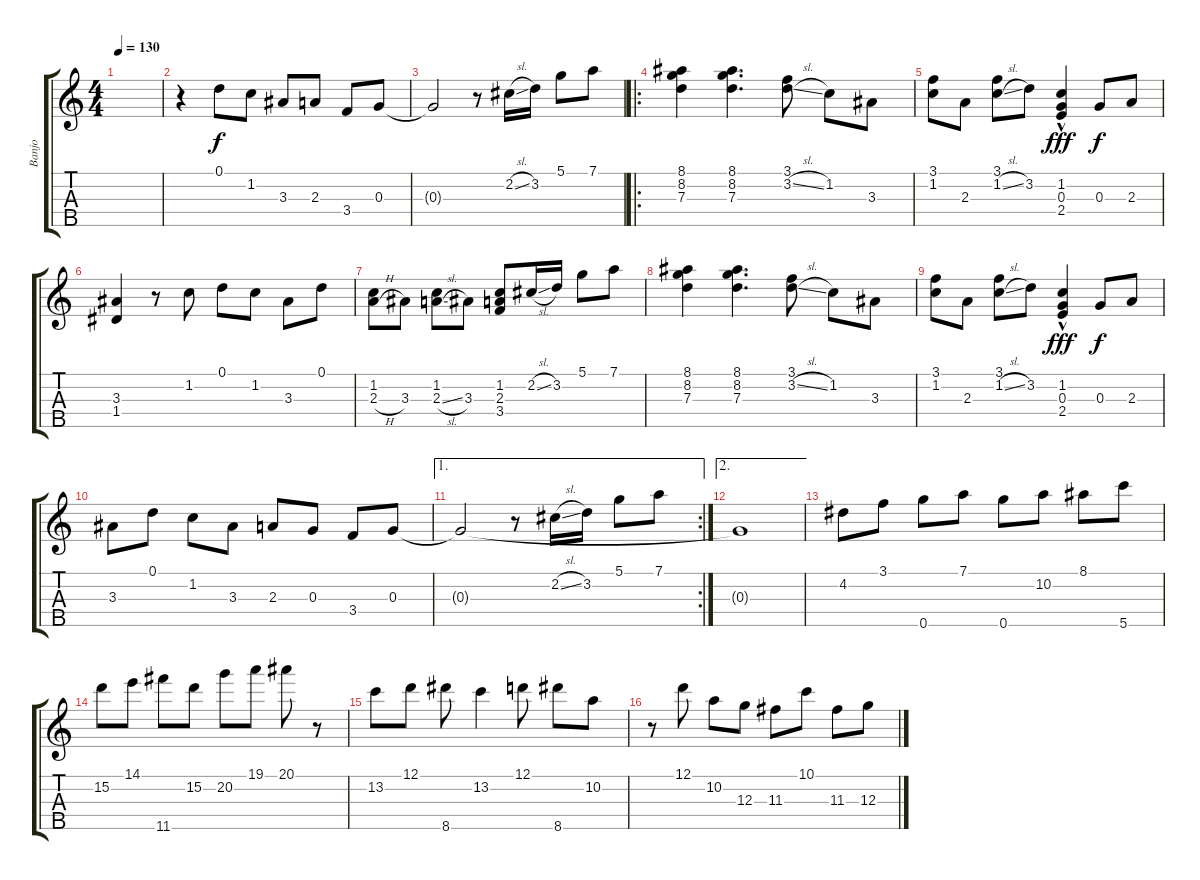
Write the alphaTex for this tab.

\track ("Banjo" "Banjo") {instrument banjo}
\staff {score tabs}
\tuning (D4 B3 G3 D3 G4) {hide}
\displaytranspose 12
\ts (4 4)
\tempo 130
\clef g2
\ks c
|
r.4 0.1.8 1.2.8 3.3.8 2.3.8 3.4.8 0.3.8 |
0.3{t}.2 r.8 2.2{sl}.16 3.2.16 5.1.8 7.1.8 |
\ro
(8.1 8.2 7.3).4 (8.1 8.2 7.3).4{d} (3.1 3.2{sl}).8 1.2.8 3.3.8 |
(3.1 1.2).8 2.3.8 (3.1 1.2{sl}).8 3.2.8 (1.2 0.3{hac} 2.4).4{dy fff} 0.3.8{dy f} 2.3.8 |
(3.3 1.4).4 r.8 1.2.8 0.1.8 1.2.8 3.3.8 0.1.8 |
(1.2 2.3{h}).8 3.3.8 (1.2 2.3{sl}).8 3.3.8 (1.2 2.3 3.4).8 2.2{sl}.16 3.2.16 5.1.8 7.1.8 |
(8.1 8.2 7.3).4 (8.1 8.2 7.3).4{d} (3.1 3.2{sl}).8 1.2.8 3.3.8 |
(3.1 1.2).8 2.3.8 (3.1 1.2{sl}).8 3.2.8 (1.2 0.3{hac} 2.4).4{dy fff} 0.3.8{dy f} 2.3.8 |
3.3.8 0.1.8 1.2.8 3.3.8 2.3.8 0.3.8 3.4.8 0.3.8 |
\ae 1
\rc 2
0.3{t}.2 r.8 2.2{sl}.16 3.2.16 5.1.8 7.1.8 |
\ae 2
0.3{t}.1 |
4.2.8 3.1.8 0.5.8 7.1.8 0.5.8 10.2.8 8.1.8 5.5.8 |
15.2.8 14.1.8 11.5.8 15.2.8 20.2.8 19.1.8 20.1.8 r.8 |
13.2.8 12.1.8 8.5.8 13.2.4 12.1.8 8.5.8 10.2.8 |
r.8 12.1.8 10.2.8 12.3.8 11.3.8 10.1.8 11.3.8 12.3.8
